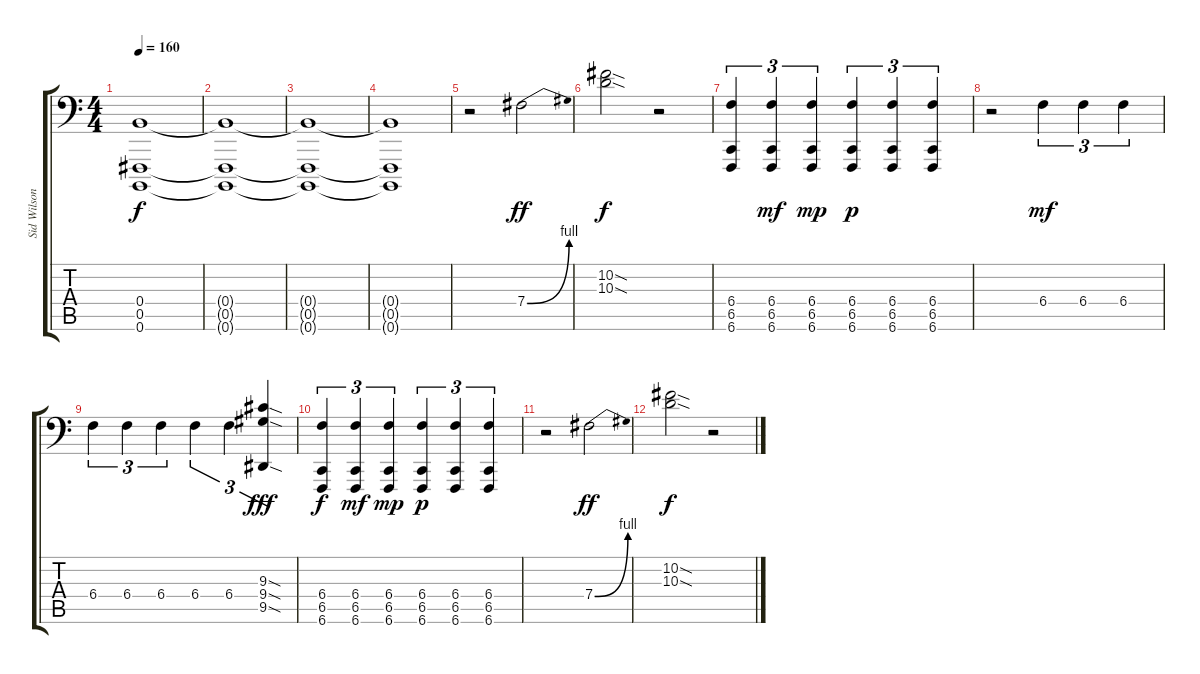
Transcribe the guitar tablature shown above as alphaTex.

\track ("Sid Wilson" "Sid Wilson") {instrument seashore}
\staff {score tabs}
\tuning (Db5 Ab3 E3 B2 Gb1 B0) {hide}
\ts (4 4)
\tempo 160
\clef f4
\ks c
(0.4{t} 0.5{t} 0.6{t}).1{dy f} |
(0.4{t} 0.5{t} 0.6{t}).1 |
(0.4{t} 0.5{t} 0.6{t}).1 |
(0.4{t} 0.5{t} 0.6{t}).1 |
r.2 7.4{be (bend 0 0 60 4)}.2{dy ff volume 16 instrument seashore} |
(10.2{sod} 10.3{sod}).2{dy f} r.2 |
(6.4 6.5 6.6).4{tu (3 2) instrument lead3calliope} (6.4 6.5 6.6).4{tu (3 2) dy mf} (6.4 6.5 6.6).4{tu (3 2) dy mp} (6.4 6.5 6.6).4{tu (3 2) dy p} (6.4 6.5 6.6).4{tu (3 2)} (6.4 6.5 6.6).4{tu (3 2)} |
r.2 6.4.4{tu (3 2) dy mf} 6.4.4{tu (3 2)} 6.4.4{tu (3 2)} |
6.4.4{tu (3 2)} 6.4.4{tu (3 2)} 6.4.4{tu (3 2)} 6.4.4{tu (3 2)} 6.4.4{tu (3 2)} (9.3{sod} 9.4{sod} 9.5{sod}).4{tu (3 2) dy fff volume 16 instrument seashore} |
(6.4 6.5 6.6).4{tu (3 2) dy f instrument lead3calliope} (6.4 6.5 6.6).4{tu (3 2) dy mf} (6.4 6.5 6.6).4{tu (3 2) dy mp} (6.4 6.5 6.6).4{tu (3 2) dy p} (6.4 6.5 6.6).4{tu (3 2)} (6.4 6.5 6.6).4{tu (3 2)} |
r.2 7.4{be (bend 0 0 60 4)}.2{dy ff volume 16 instrument seashore} |
(10.2{sod} 10.3{sod}).2{dy f} r.2
